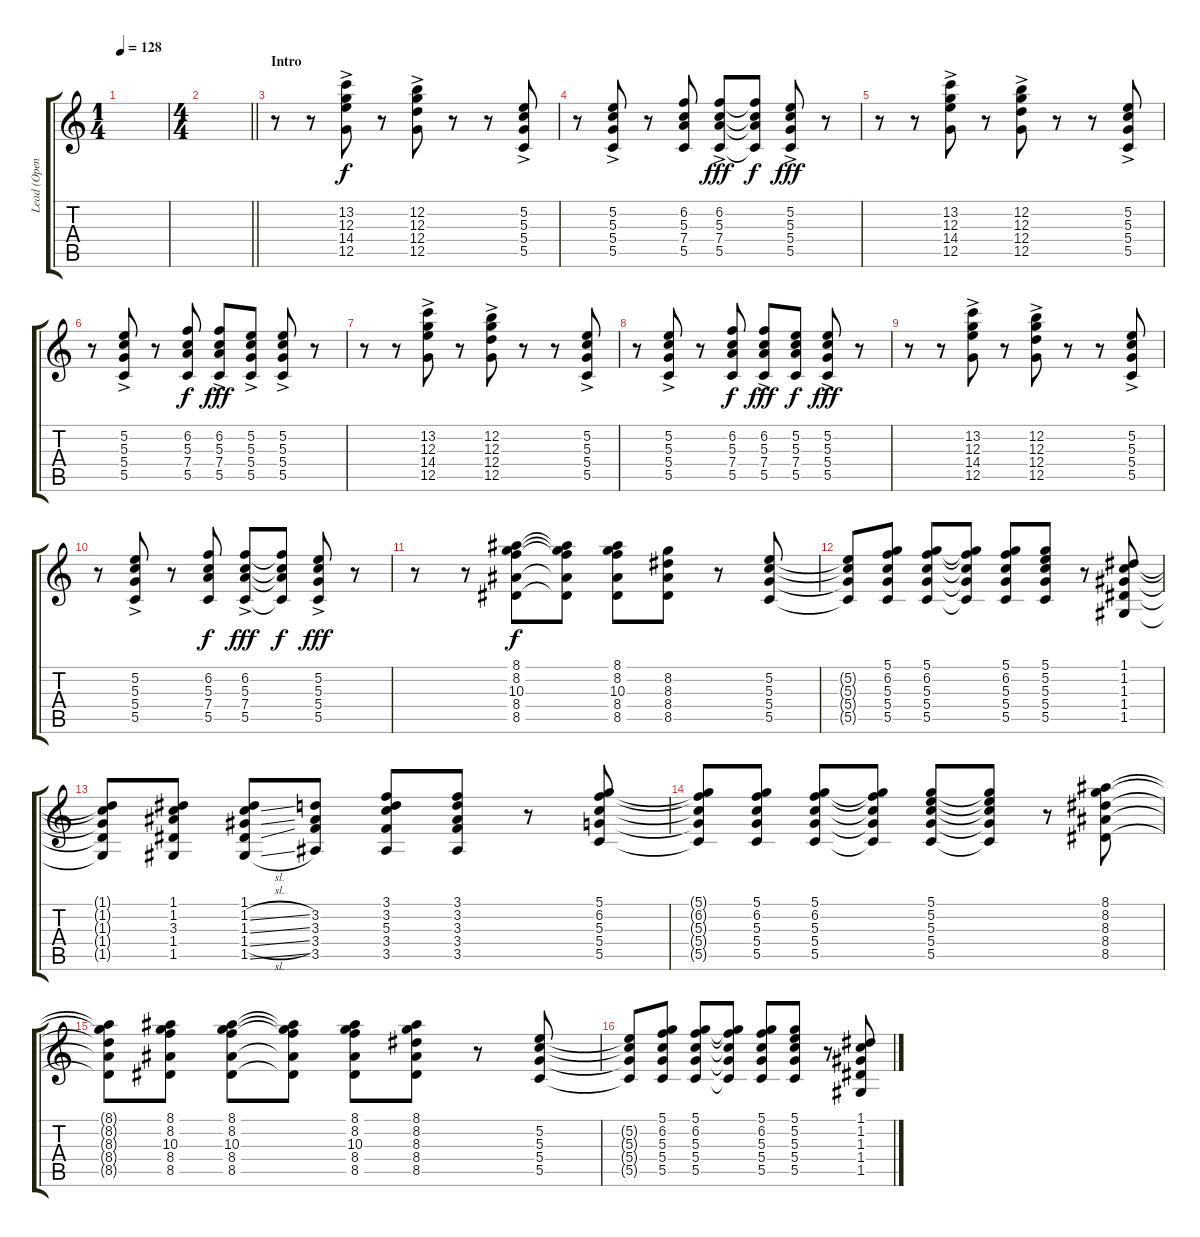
\track ("Lead (Open G)" "Lead (Open") {instrument distortionguitar}
\staff {score tabs}
\tuning (D4 B3 G3 D3 G2 D2) {hide}
\ts (1 4)
\tempo 128
\clef g2
\ks c
|
\ts (4 4)
\barLineRight lightlight
|
\section ("" "Intro")
r.8 r.8 (13.2{ac} 12.3{ac} 14.4{ac} 12.5{ac}).8 r.8 (12.2{ac} 12.3{ac} 12.4{ac} 12.5{ac}).8 r.8 r.8 (5.2{ac} 5.3{ac} 5.4{ac} 5.5{ac}).8 |
r.8 (5.2{ac} 5.3{ac} 5.4{ac} 5.5{ac}).8 r.8 (6.2 5.3 7.4 5.5).8{dy f} (6.2{ac} 5.3{ac} 7.4{ac} 5.5{ac}).8{dy fff} (6.2{t} 5.3{t} 7.4{t} 5.5{t}).8{dy f} (5.2{ac} 5.3{ac} 5.4{ac} 5.5{ac}).8{dy fff} r.8 |
r.8 r.8 (13.2{ac} 12.3{ac} 14.4{ac} 12.5{ac}).8 r.8 (12.2{ac} 12.3{ac} 12.4{ac} 12.5{ac}).8 r.8 r.8 (5.2{ac} 5.3{ac} 5.4{ac} 5.5{ac}).8 |
r.8 (5.2{ac} 5.3{ac} 5.4{ac} 5.5{ac}).8 r.8 (6.2 5.3 7.4 5.5).8{dy f} (6.2{ac} 5.3{ac} 7.4{ac} 5.5{ac}).8{dy fff} (5.2{ac} 5.3{ac} 5.4{ac} 5.5{ac}).8 (5.2{ac} 5.3{ac} 5.4{ac} 5.5{ac}).8 r.8 |
r.8 r.8 (13.2{ac} 12.3{ac} 14.4{ac} 12.5{ac}).8 r.8 (12.2{ac} 12.3{ac} 12.4{ac} 12.5{ac}).8 r.8 r.8 (5.2{ac} 5.3{ac} 5.4{ac} 5.5{ac}).8 |
r.8 (5.2{ac} 5.3{ac} 5.4{ac} 5.5{ac}).8 r.8 (6.2 5.3 7.4 5.5).8{dy f} (6.2{ac} 5.3{ac} 7.4{ac} 5.5{ac}).8{dy fff} (5.2 5.3 7.4 5.5).8{dy f} (5.2{ac} 5.3{ac} 5.4{ac} 5.5{ac}).8{dy fff} r.8 |
r.8 r.8 (13.2{ac} 12.3{ac} 14.4{ac} 12.5{ac}).8 r.8 (12.2{ac} 12.3{ac} 12.4{ac} 12.5{ac}).8 r.8 r.8 (5.2{ac} 5.3{ac} 5.4{ac} 5.5{ac}).8 |
r.8 (5.2{ac} 5.3{ac} 5.4{ac} 5.5{ac}).8 r.8 (6.2 5.3 7.4 5.5).8{dy f} (6.2{ac} 5.3{ac} 7.4{ac} 5.5{ac}).8{dy fff} (6.2{t} 5.3{t} 7.4{t} 5.5{t}).8{dy f} (5.2{ac} 5.3{ac} 5.4{ac} 5.5{ac}).8{dy fff} r.8 |
r.8 r.8 (8.1 8.2 10.3 8.4 8.5).8{dy f} (8.1{t} 8.2{t} 10.3{t} 8.4{t} 8.5{t}).8 (8.1 8.2 10.3 8.4 8.5).8 (8.2 8.3 8.4 8.5).8 r.8 (5.2 5.3 5.4 5.5).8 |
(5.2{t} 5.3{t} 5.4{t} 5.5{t}).8 (5.1 6.2 5.3 5.4 5.5).8 (5.1 6.2 5.3 5.4 5.5).8 (5.1{t} 6.2{t} 5.3{t} 5.4{t} 5.5{t}).8 (5.1 6.2 5.3 5.4 5.5).8 (5.1 5.2 5.3 5.4 5.5).8 r.8 (1.1 1.2 1.3 1.4 1.5).8 |
(1.1{t} 1.2{t} 1.3{t} 1.4{t} 1.5{t}).8 (1.1 1.2 3.3 1.4 1.5).8 (1.1 1.2{sl} 1.3{sl} 1.4{sl} 1.5{sl}).8 (3.2 3.3 3.4 3.5).8 (3.1 3.2 5.3 3.4 3.5).8 (3.1 3.2 3.3 3.4 3.5).8 r.8 (5.1 6.2 5.3 5.4 5.5).8 |
(5.1{t} 6.2{t} 5.3{t} 5.4{t} 5.5{t}).8 (5.1 6.2 5.3 5.4 5.5).8 (5.1 6.2 5.3 5.4 5.5).8 (5.1{t} 6.2{t} 5.3{t} 5.4{t} 5.5{t}).8 (5.1 5.2 5.3 5.4 5.5).8 (5.1{t} 5.2{t} 5.3{t} 5.4{t} 5.5{t}).8 r.8 (8.1 8.2 8.3 8.4 8.5).8 |
(8.1{t} 8.2{t} 8.3{t} 8.4{t} 8.5{t}).8 (8.1 8.2 10.3 8.4 8.5).8 (8.1 8.2 10.3 8.4 8.5).8 (8.1{t} 8.2{t} 10.3{t} 8.4{t} 8.5{t}).8 (8.1 8.2 10.3 8.4 8.5).8 (8.1 8.2 8.3 8.4 8.5).8 r.8 (5.2 5.3 5.4 5.5).8 |
(5.2{t} 5.3{t} 5.4{t} 5.5{t}).8 (5.1 6.2 5.3 5.4 5.5).8 (5.1 6.2 5.3 5.4 5.5).8 (5.1{t} 6.2{t} 5.3{t} 5.4{t} 5.5{t}).8 (5.1 6.2 5.3 5.4 5.5).8 (5.1 5.2 5.3 5.4 5.5).8 r.8 (1.1 1.2 1.3 1.4 1.5).8
